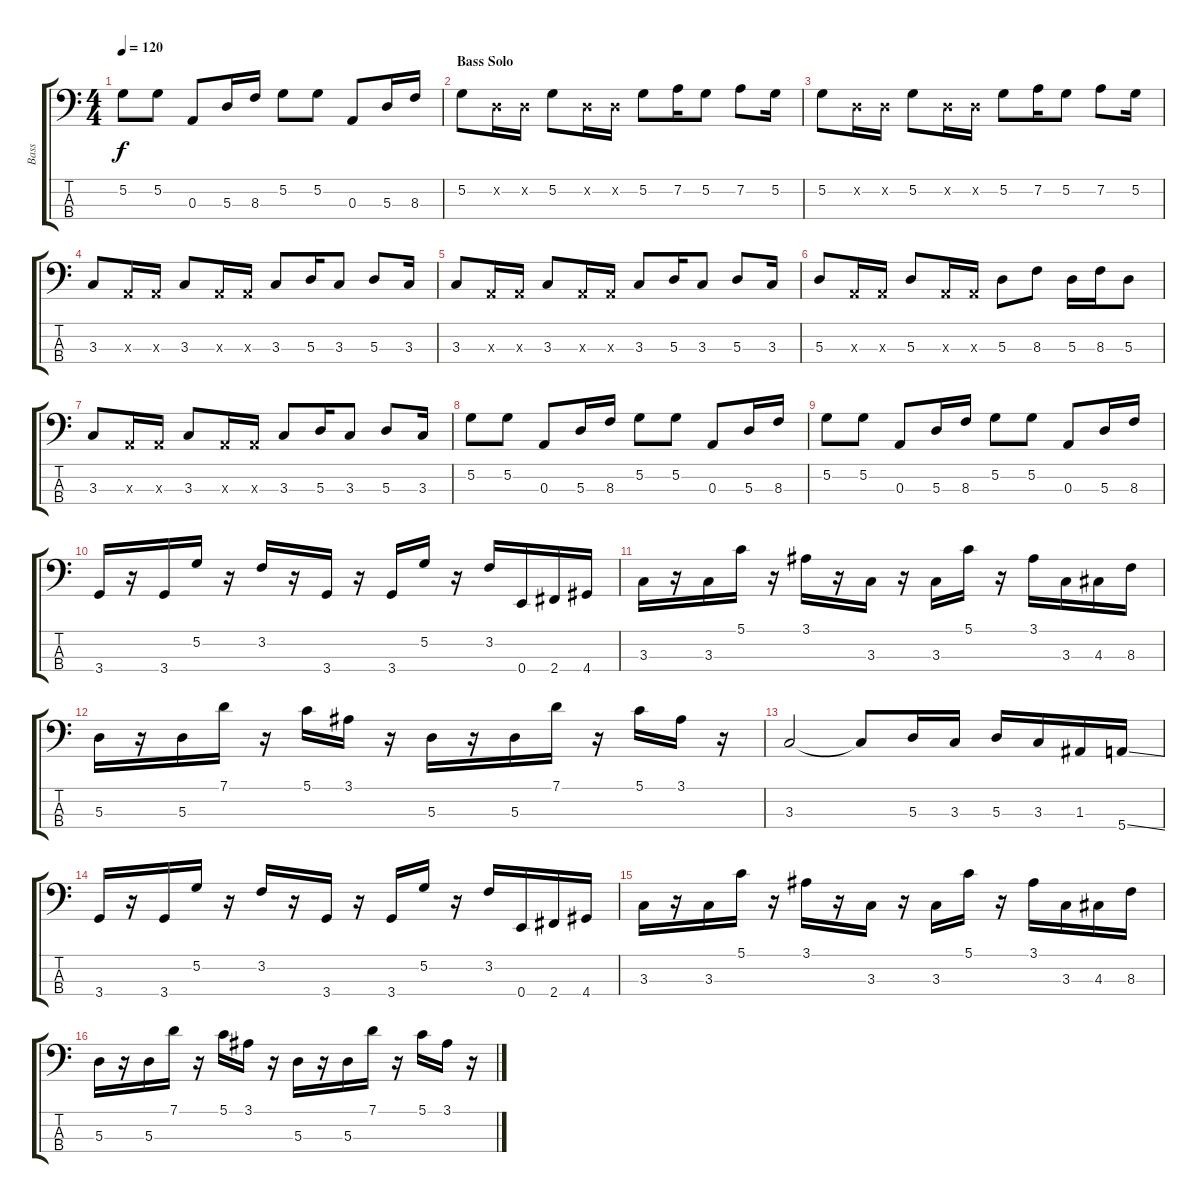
\track ("Bass" "Bass") {instrument fretlessbass}
\staff {score tabs}
\tuning (G2 D2 A1 E1) {hide}
\ts (4 4)
\tempo 120
\clef f4
\ks c
5.2.8{dy f} 5.2.8 0.3.8 5.3.16 8.3.16 5.2.8 5.2.8 0.3.8 5.3.16 8.3.16 |
\section ("" "Bass Solo")
5.2.8{instrument slapbass2} 0.2{x}.16 0.2{x}.16 5.2.8 0.2{x}.16 0.2{x}.16 5.2.8 7.2.16 5.2.8 7.2.8 5.2.16 |
5.2.8 0.2{x}.16 0.2{x}.16 5.2.8 0.2{x}.16 0.2{x}.16 5.2.8 7.2.16 5.2.8 7.2.8 5.2.16 |
3.3.8 0.3{x}.16 0.3{x}.16 3.3.8 0.3{x}.16 0.3{x}.16 3.3.8 5.3.16 3.3.8 5.3.8 3.3.16 |
3.3.8 0.3{x}.16 0.3{x}.16 3.3.8 0.3{x}.16 0.3{x}.16 3.3.8 5.3.16 3.3.8 5.3.8 3.3.16 |
5.3.8 0.3{x}.16 0.3{x}.16 5.3.8 0.3{x}.16 0.3{x}.16 5.3.8 8.3.8 5.3.16 8.3.16 5.3.8 |
3.3.8 0.3{x}.16 0.3{x}.16 3.3.8 0.3{x}.16 0.3{x}.16 3.3.8 5.3.16 3.3.8 5.3.8 3.3.16 |
5.2.8 5.2.8 0.3.8 5.3.16 8.3.16 5.2.8 5.2.8 0.3.8 5.3.16 8.3.16 |
5.2.8 5.2.8 0.3.8 5.3.16 8.3.16 5.2.8 5.2.8 0.3.8 5.3.16 8.3.16 |
3.4.16 r.16 3.4.16 5.2.16 r.16 3.2.16 r.16 3.4.16 r.16 3.4.16 5.2.16 r.16 3.2.16 0.4.16 2.4.16 4.4.16 |
3.3.16 r.16 3.3.16 5.1.16 r.16 3.1.16 r.16 3.3.16 r.16 3.3.16 5.1.16 r.16 3.1.16 3.3.16 4.3.16 8.3.16 |
5.3.16 r.16 5.3.16 7.1.16 r.16 5.1.16 3.1.16 r.16 5.3.16 r.16 5.3.16 7.1.16 r.16 5.1.16 3.1.16 r.16 |
3.3.2 3.3{t}.8 5.3.16 3.3.16 5.3.16 3.3.16 1.3.16 5.4{ss}.16 |
3.4.16 r.16 3.4.16 5.2.16 r.16 3.2.16 r.16 3.4.16 r.16 3.4.16 5.2.16 r.16 3.2.16 0.4.16 2.4.16 4.4.16 |
3.3.16 r.16 3.3.16 5.1.16 r.16 3.1.16 r.16 3.3.16 r.16 3.3.16 5.1.16 r.16 3.1.16 3.3.16 4.3.16 8.3.16 |
5.3.16 r.16 5.3.16 7.1.16 r.16 5.1.16 3.1.16 r.16 5.3.16 r.16 5.3.16 7.1.16 r.16 5.1.16 3.1.16 r.16
